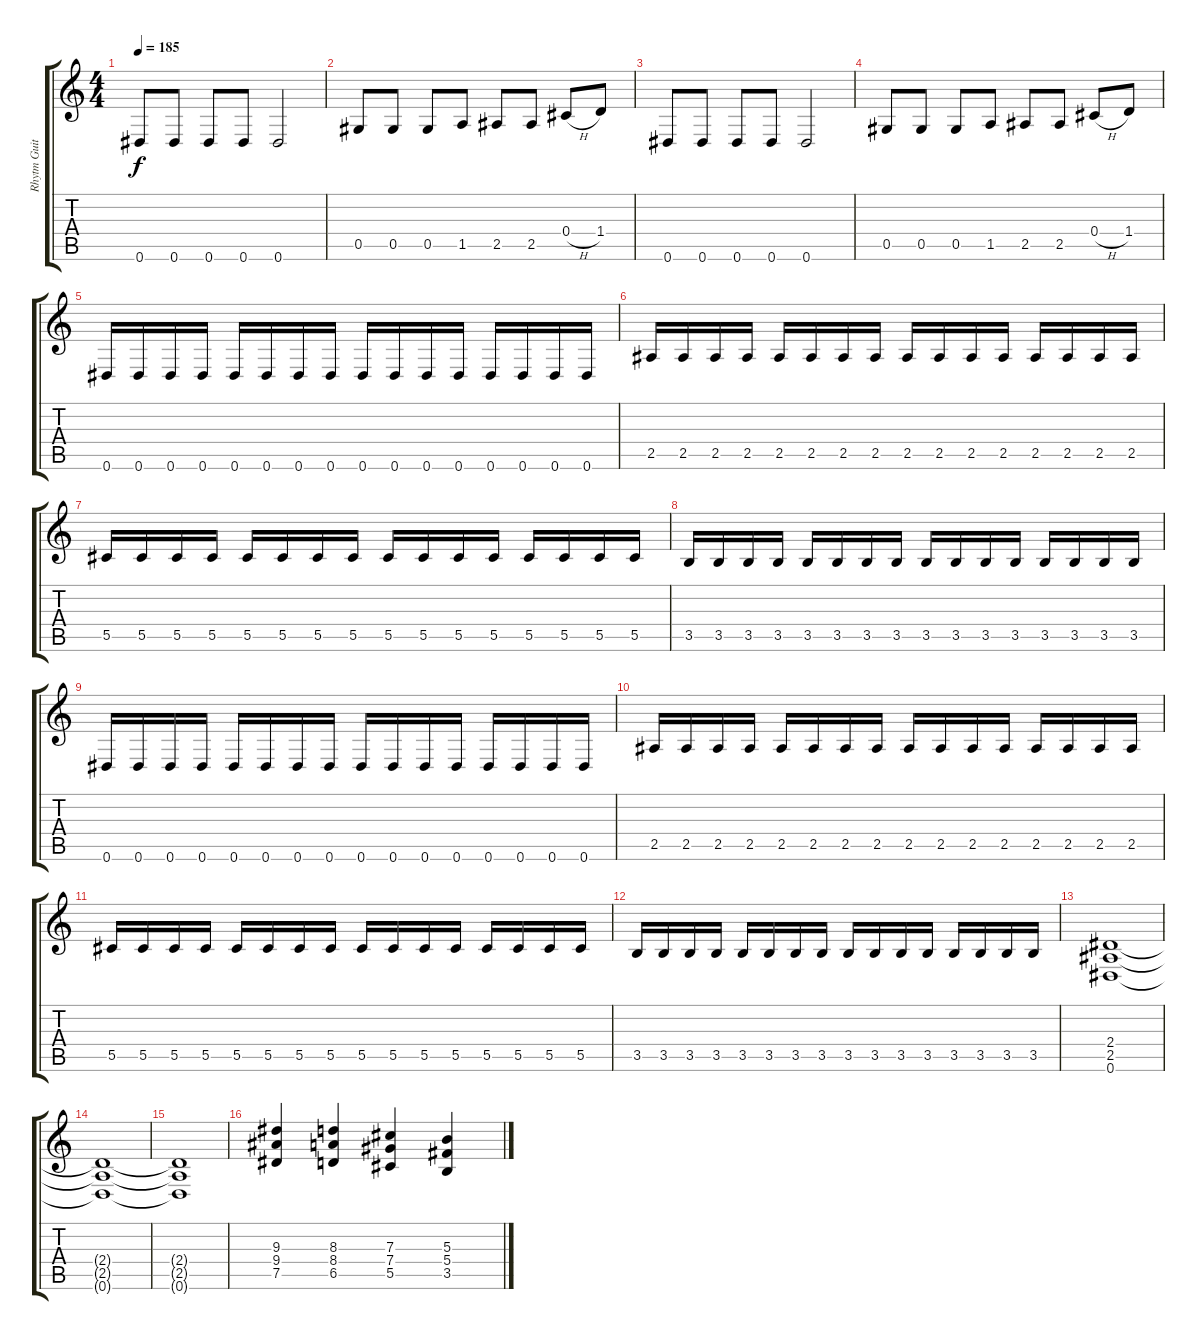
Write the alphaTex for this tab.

\track ("Rhytm Guitar" "Rhytm Guit") {instrument distortionguitar}
\staff {score tabs}
\tuning (Eb4 Bb3 Gb3 Db3 Ab2 Eb2) {hide}
\ts (4 4)
\tempo 185
\clef g2
\ks c
0.6.8{dy f} 0.6.8 0.6.8 0.6.8 0.6.2 |
0.5.8 0.5.8 0.5.8 1.5.8 2.5.8 2.5.8 0.4{h}.8 1.4.8 |
0.6.8 0.6.8 0.6.8 0.6.8 0.6.2 |
0.5.8 0.5.8 0.5.8 1.5.8 2.5.8 2.5.8 0.4{h}.8 1.4.8 |
0.6.16 0.6.16 0.6.16 0.6.16 0.6.16 0.6.16 0.6.16 0.6.16 0.6.16 0.6.16 0.6.16 0.6.16 0.6.16 0.6.16 0.6.16 0.6.16 |
2.5.16 2.5.16 2.5.16 2.5.16 2.5.16 2.5.16 2.5.16 2.5.16 2.5.16 2.5.16 2.5.16 2.5.16 2.5.16 2.5.16 2.5.16 2.5.16 |
5.5.16 5.5.16 5.5.16 5.5.16 5.5.16 5.5.16 5.5.16 5.5.16 5.5.16 5.5.16 5.5.16 5.5.16 5.5.16 5.5.16 5.5.16 5.5.16 |
3.5.16 3.5.16 3.5.16 3.5.16 3.5.16 3.5.16 3.5.16 3.5.16 3.5.16 3.5.16 3.5.16 3.5.16 3.5.16 3.5.16 3.5.16 3.5.16 |
0.6.16 0.6.16 0.6.16 0.6.16 0.6.16 0.6.16 0.6.16 0.6.16 0.6.16 0.6.16 0.6.16 0.6.16 0.6.16 0.6.16 0.6.16 0.6.16 |
2.5.16 2.5.16 2.5.16 2.5.16 2.5.16 2.5.16 2.5.16 2.5.16 2.5.16 2.5.16 2.5.16 2.5.16 2.5.16 2.5.16 2.5.16 2.5.16 |
5.5.16 5.5.16 5.5.16 5.5.16 5.5.16 5.5.16 5.5.16 5.5.16 5.5.16 5.5.16 5.5.16 5.5.16 5.5.16 5.5.16 5.5.16 5.5.16 |
3.5.16 3.5.16 3.5.16 3.5.16 3.5.16 3.5.16 3.5.16 3.5.16 3.5.16 3.5.16 3.5.16 3.5.16 3.5.16 3.5.16 3.5.16 3.5.16 |
(2.4 2.5 0.6).1 |
(2.4{t} 2.5{t} 0.6{t}).1 |
(2.4{t} 2.5{t} 0.6{t}).1 |
(9.3 9.4 7.5).4 (8.3 8.4 6.5).4 (7.3 7.4 5.5).4 (5.3 5.4 3.5).4
